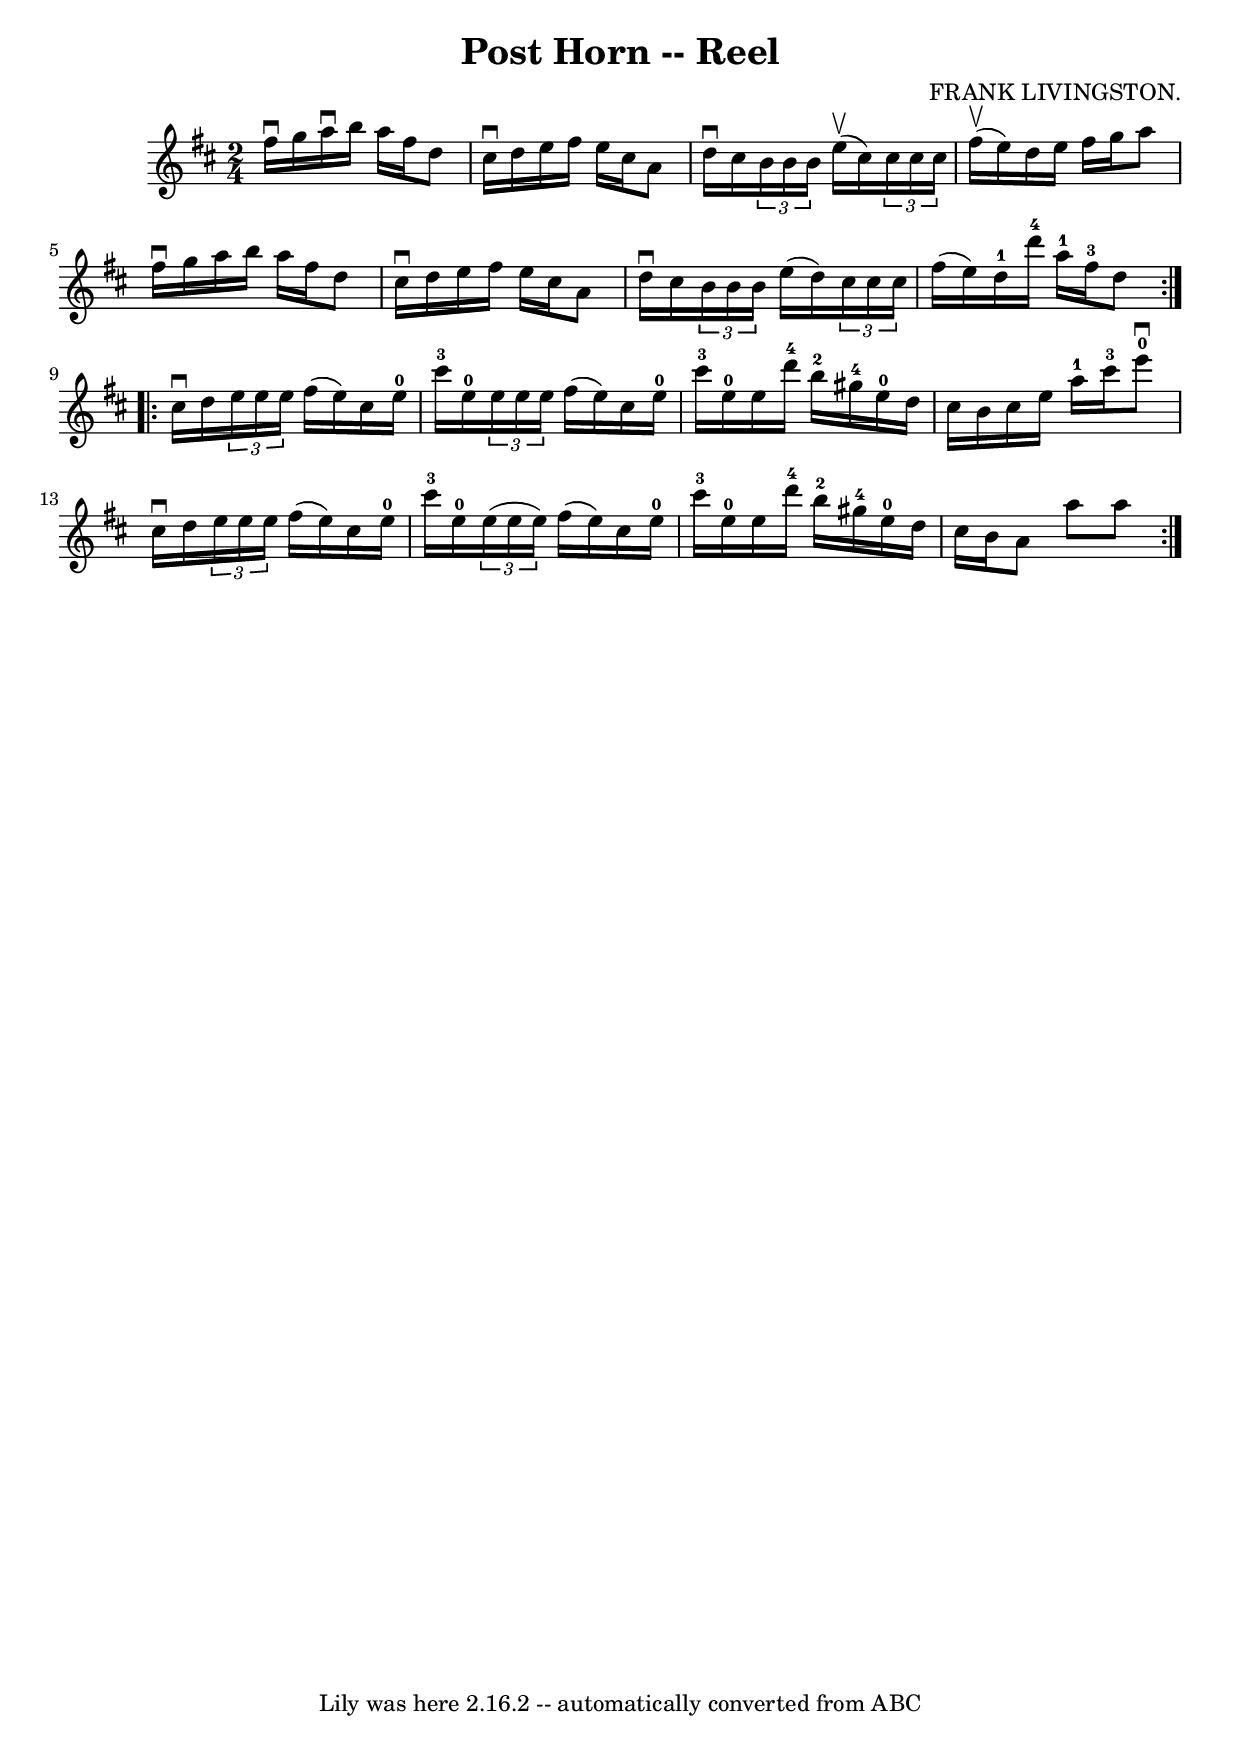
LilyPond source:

\version "2.16.2"
\include "Mammoth.ily"
\header {
  %% book = "Ryan's Mammoth Collection"
  composer = "FRANK LIVINGSTON."
  crossRefNumber = "1"
  footnotes = "\\\\307"
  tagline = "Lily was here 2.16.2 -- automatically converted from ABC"
  title = "Post Horn -- Reel"

}
voicedefault =  {



  \repeat volta 2 {

    \time 2/4 
    \key d \major     fis''16^\downbow g''16   |
    a''16^\downbow b''16 a''16 fis''16 d''8 cis''16^\downbow d''16     |
    e''16 fis''16 e''16 cis''16 a'8 d''16^\downbow        cis''16     |
    \times 2/3 { b'16 b'16 b'16  
	       } e''16^\upbow(
    cis''16)   \times 2/3 { cis''16 cis''16 cis''16   			  } fis''16^\upbow(e''16)    |
    d''16 e''16 fis''16 g''16 a''8         fis''16^\downbow g''16     |
    a''16 b''16 a''16 fis''16         d''8 cis''16^\downbow d''16     |
    e''16 fis''16 e''16         cis''16 a'8 d''16^\downbow cis''16     |
    \times 2/3 { b'16   
		 b'16 b'16  
	       } e''16 (d''16)   \times 2/3 { cis''16 cis''16    
					      cis''16   					    } fis''16 (e''16)    |
    d''16-1 d'''16-4   
    a''16-1 fis''16-3 d''8  
  }     
  \repeat volta 2 {
    cis''16^\downbow        d''16   |
    \times 2/3 { e''16 e''16 e''16  
	       } fis''16 (     e''16) cis''16 e''16-0 cis'''16-3 e''16-0    |
    
    \times 2/3 { e''16 e''16 e''16  
	       } fis''16 (e''16) cis''16         e''16-0 cis'''16-3 e''16-0    |
    e''16 d'''16-4        b''16-2 gis''16-4 e''16-0 d''16 cis''16 b'16     |
    
    cis''16 e''16 a''16-1 cis'''16-3 e'''8-0^\downbow        cis''16^\downbow d''16     |
    \times 2/3 { e''16 e''16    
		 e''16  
	       } fis''16 (e''16) cis''16 e''16-0 cis'''16-3        e''16-0    |
    \times 2/3 { e''16 (e''16 e''16)  	       } fis''16 (e''16) cis''16 e''16-0 cis'''16-3 e''16-0    |
    
    e''16 d'''16-4 b''16-2 gis''16-4 e''16-0 d''16         cis''16 b'16     |
    a'8 a''8 a''8    
  }   

}

\score{
  <<

    \context Staff="default"
    {
      \voicedefault 
      
    }

  >>
  \layout {
    
  }
  \midi {
  }

}
